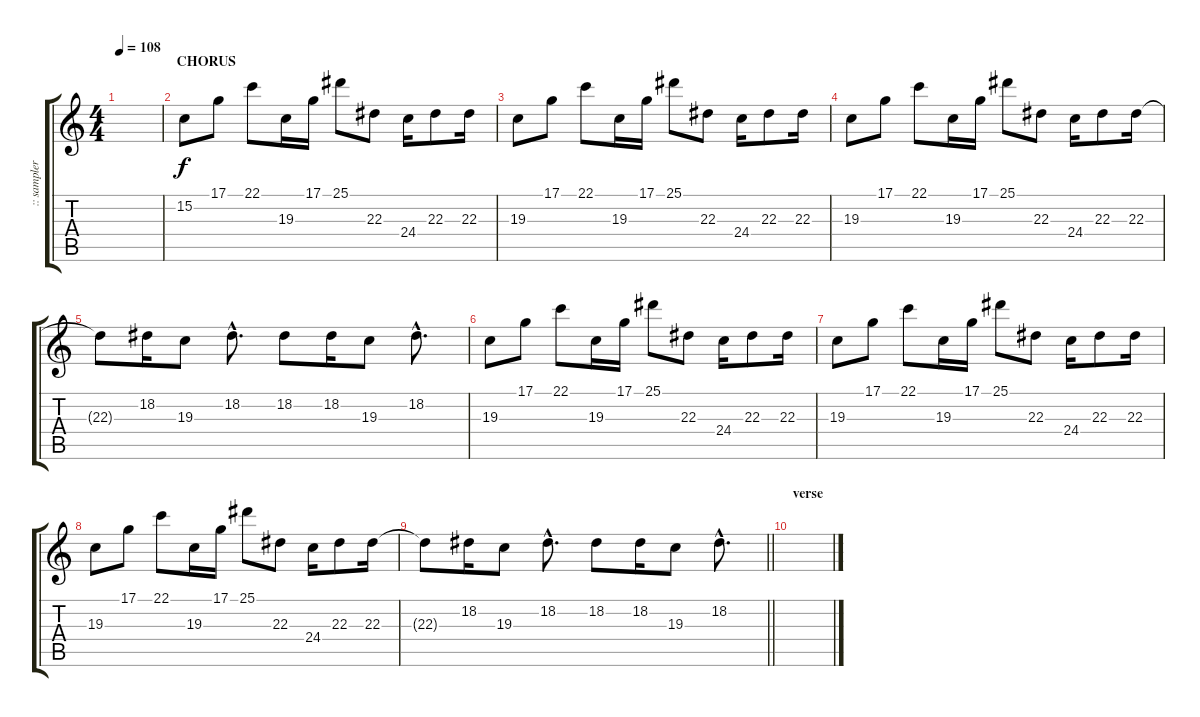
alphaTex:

\track (":: sampler ::" ":: sampler") {instrument lead2sawtooth}
\staff {score tabs}
\tuning (D4 A3 F3 C3 G2 C2) {hide}
\ts (4 4)
\tempo 108
\clef g2
\ks c
|
\section ("" "CHORUS")
15.2.8 17.1.8 22.1.8 19.3.16 17.1.16 25.1.8 22.3.8 24.4.16 22.3.8 22.3.16 |
19.3.8 17.1.8 22.1.8 19.3.16 17.1.16 25.1.8 22.3.8 24.4.16 22.3.8 22.3.16 |
19.3.8 17.1.8 22.1.8 19.3.16 17.1.16 25.1.8 22.3.8 24.4.16 22.3.8 22.3.16 |
22.3{t}.8 18.2.16 19.3.8 18.2{hac}.8{d} 18.2.8 18.2.16 19.3.8 18.2{hac}.8{d} |
19.3.8 17.1.8 22.1.8 19.3.16 17.1.16 25.1.8 22.3.8 24.4.16 22.3.8 22.3.16 |
19.3.8 17.1.8 22.1.8 19.3.16 17.1.16 25.1.8 22.3.8 24.4.16 22.3.8 22.3.16 |
19.3.8 17.1.8 22.1.8 19.3.16 17.1.16 25.1.8 22.3.8 24.4.16 22.3.8 22.3.16 |
\barLineRight lightlight
22.3{t}.8 18.2.16 19.3.8 18.2{hac}.8{d} 18.2.8 18.2.16 19.3.8 18.2{hac}.8{d} |
\section ("" "verse")
